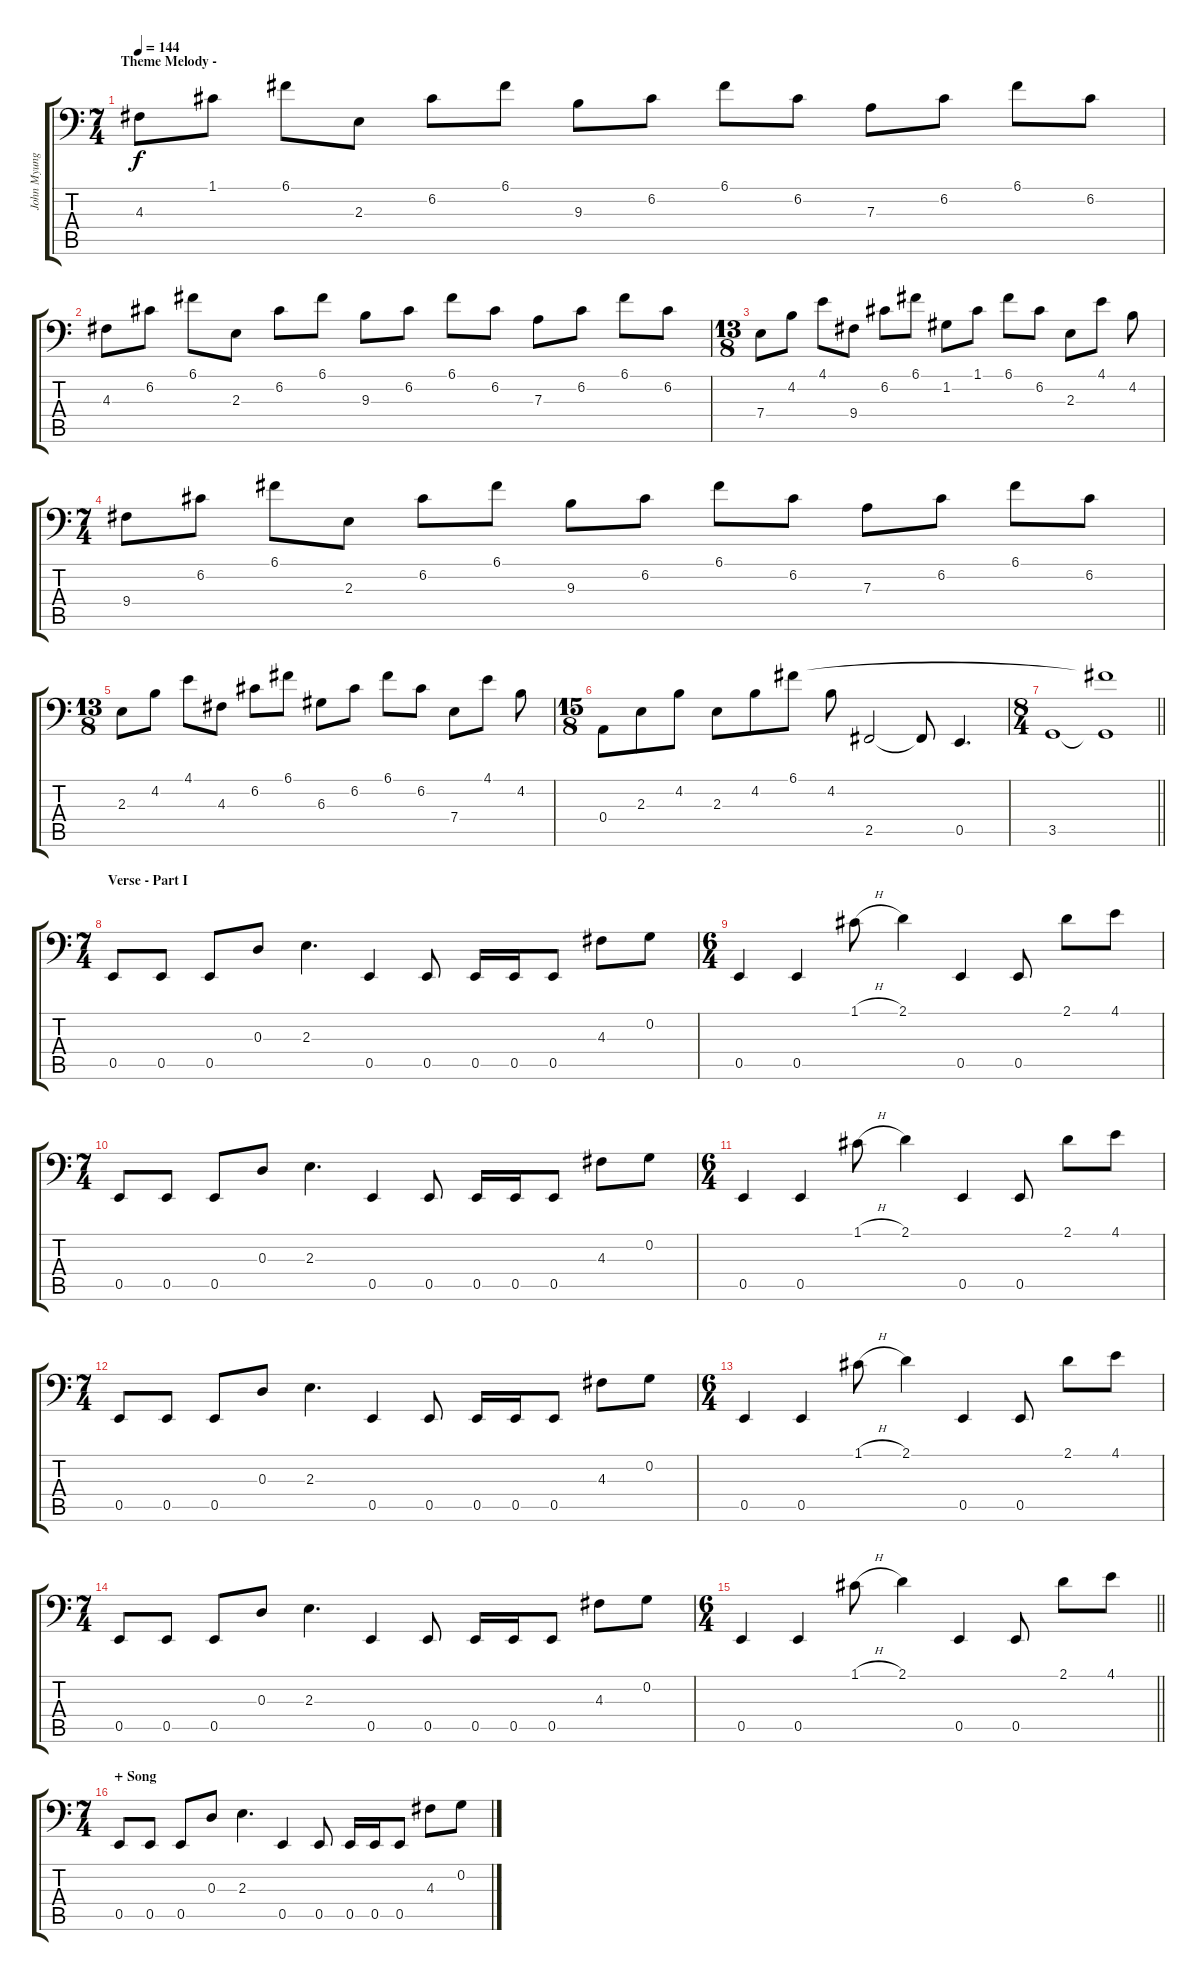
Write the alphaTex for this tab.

\track ("John Myung" "John Myung") {instrument electricbassfinger}
\staff {score tabs}
\tuning (C3 G2 D2 A1 E1 B0) {hide}
\ts (7 4)
\section ("" "Theme Melody -")
\tempo 144
\clef f4
\ks c
4.3.8{dy f} 1.1.8 6.1.8 2.3.8 6.2.8 6.1.8 9.3.8 6.2.8 6.1.8 6.2.8 7.3.8 6.2.8 6.1.8 6.2.8 |
4.3.8 6.2.8 6.1.8 2.3.8 6.2.8 6.1.8 9.3.8 6.2.8 6.1.8 6.2.8 7.3.8 6.2.8 6.1.8 6.2.8 |
\ts (13 8)
7.4.8 4.2.8 4.1.8 9.4.8 6.2.8 6.1.8 1.2.8 1.1.8 6.1.8 6.2.8 2.3.8 4.1.8 4.2.8 |
\ts (7 4)
9.4.8 6.2.8 6.1.8 2.3.8 6.2.8 6.1.8 9.3.8 6.2.8 6.1.8 6.2.8 7.3.8 6.2.8 6.1.8 6.2.8 |
\ts (13 8)
2.3.8 4.2.8 4.1.8 4.3.8 6.2.8 6.1.8 6.3.8 6.2.8 6.1.8 6.2.8 7.4.8 4.1.8 4.2.8 |
\ts (15 8)
0.4.8 2.3.8 4.2.8 2.3.8 4.2.8 6.1.8 4.2.8 2.5.2 2.5{t}.8 0.5.4{d} |
\ts (8 4)
\barLineRight lightlight
3.5.1 (6.1{t} 3.5{t}).1 |
\ts (7 4)
\section ("" "Verse - Part I")
0.5.8 0.5.8 0.5.8 0.3.8 2.3.4{d} 0.5.4 0.5.8 0.5.16 0.5.16 0.5.8 4.3.8 0.2.8 |
\ts (6 4)
0.5.4 0.5.4 1.1{h}.8 2.1.4 0.5.4 0.5.8 2.1.8 4.1.8 |
\ts (7 4)
0.5.8 0.5.8 0.5.8 0.3.8 2.3.4{d} 0.5.4 0.5.8 0.5.16 0.5.16 0.5.8 4.3.8 0.2.8 |
\ts (6 4)
0.5.4 0.5.4 1.1{h}.8 2.1.4 0.5.4 0.5.8 2.1.8 4.1.8 |
\ts (7 4)
0.5.8 0.5.8 0.5.8 0.3.8 2.3.4{d} 0.5.4 0.5.8 0.5.16 0.5.16 0.5.8 4.3.8 0.2.8 |
\ts (6 4)
0.5.4 0.5.4 1.1{h}.8 2.1.4 0.5.4 0.5.8 2.1.8 4.1.8 |
\ts (7 4)
0.5.8 0.5.8 0.5.8 0.3.8 2.3.4{d} 0.5.4 0.5.8 0.5.16 0.5.16 0.5.8 4.3.8 0.2.8 |
\ts (6 4)
\barLineRight lightlight
0.5.4 0.5.4 1.1{h}.8 2.1.4 0.5.4 0.5.8 2.1.8 4.1.8 |
\ts (7 4)
\section ("" "+ Song")
0.5.8 0.5.8 0.5.8 0.3.8 2.3.4{d} 0.5.4 0.5.8 0.5.16 0.5.16 0.5.8 4.3.8 0.2.8
